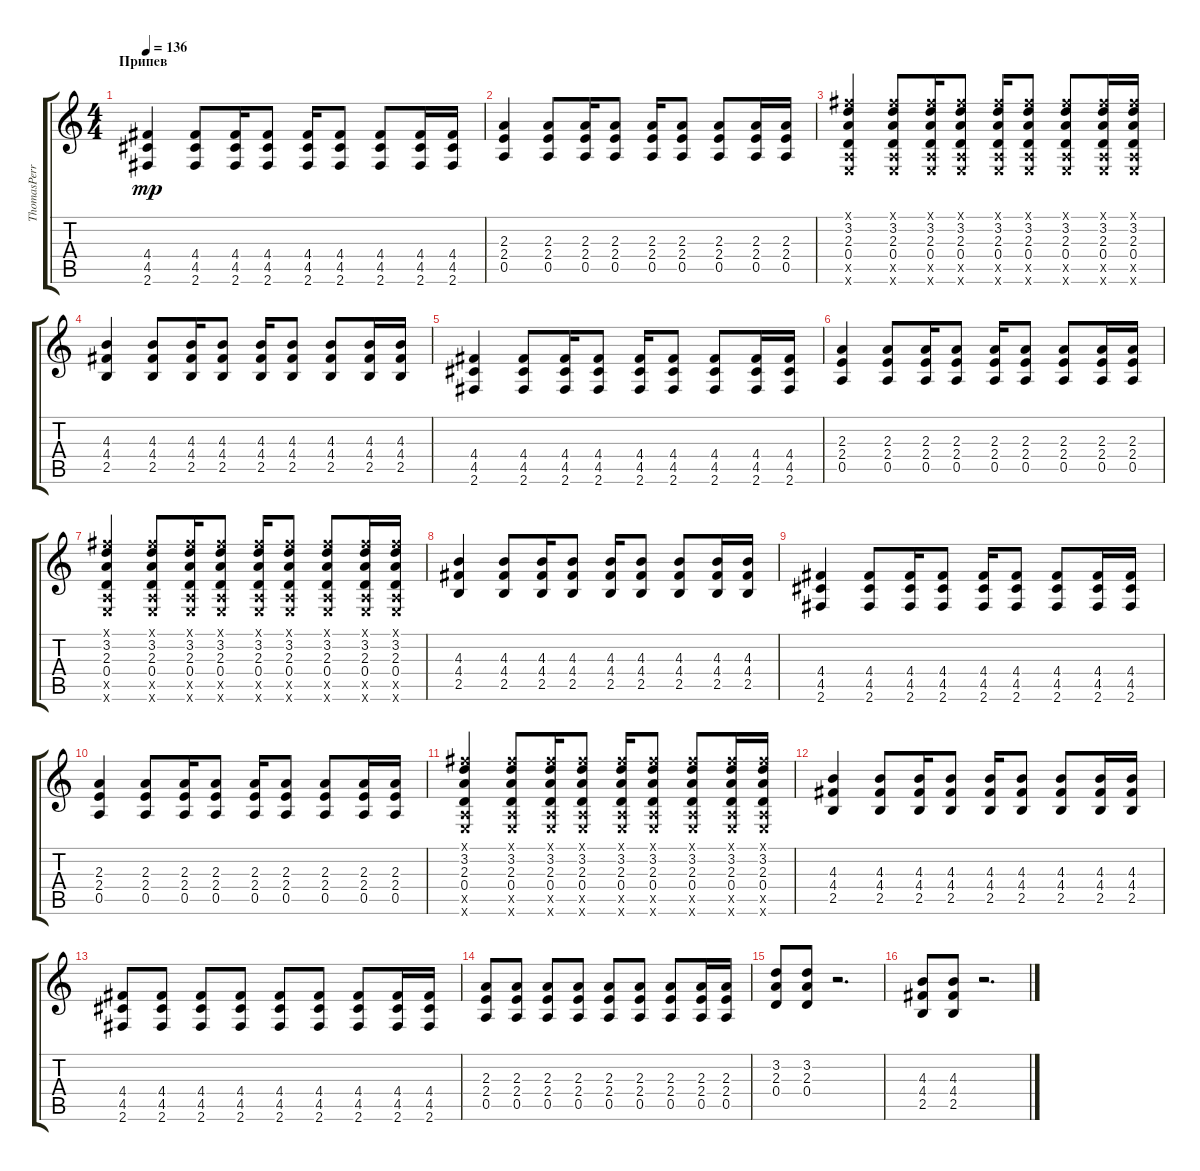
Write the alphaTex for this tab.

\track ("ThomasPerryMusic (easy)" "ThomasPerr") {mute instrument acousticguitarsteel}
\staff {score tabs}
\tuning (E4 B3 G3 D3 A2 E2) {hide}
\ts (4 4)
\section ("" "Припев")
\tempo 136
\clef g2
\ks c
(4.4 4.5 2.6).4{dy mp} (4.4 4.5 2.6).8 (4.4 4.5 2.6).16 (4.4 4.5 2.6).8 (4.4 4.5 2.6).16 (4.4 4.5 2.6).8 (4.4 4.5 2.6).8 (4.4 4.5 2.6).16 (4.4 4.5 2.6).16 |
(2.3 2.4 0.5).4 (2.3 2.4 0.5).8 (2.3 2.4 0.5).16 (2.3 2.4 0.5).8 (2.3 2.4 0.5).16 (2.3 2.4 0.5).8 (2.3 2.4 0.5).8 (2.3 2.4 0.5).16 (2.3 2.4 0.5).16 |
(2.1{x} 3.2 2.3 0.4 0.5{x} 0.6{x}).4 (2.1{x} 3.2 2.3 0.4 0.5{x} 0.6{x}).8 (2.1{x} 3.2 2.3 0.4 0.5{x} 0.6{x}).16 (2.1{x} 3.2 2.3 0.4 0.5{x} 0.6{x}).8 (2.1{x} 3.2 2.3 0.4 0.5{x} 0.6{x}).16 (2.1{x} 3.2 2.3 0.4 0.5{x} 0.6{x}).8 (2.1{x} 3.2 2.3 0.4 0.5{x} 0.6{x}).8 (2.1{x} 3.2 2.3 0.4 0.5{x} 0.6{x}).16 (2.1{x} 3.2 2.3 0.4 0.5{x} 0.6{x}).16 |
(4.3 4.4 2.5).4 (4.3 4.4 2.5).8 (4.3 4.4 2.5).16 (4.3 4.4 2.5).8 (4.3 4.4 2.5).16 (4.3 4.4 2.5).8 (4.3 4.4 2.5).8 (4.3 4.4 2.5).16 (4.3 4.4 2.5).16 |
(4.4 4.5 2.6).4 (4.4 4.5 2.6).8 (4.4 4.5 2.6).16 (4.4 4.5 2.6).8 (4.4 4.5 2.6).16 (4.4 4.5 2.6).8 (4.4 4.5 2.6).8 (4.4 4.5 2.6).16 (4.4 4.5 2.6).16 |
(2.3 2.4 0.5).4 (2.3 2.4 0.5).8 (2.3 2.4 0.5).16 (2.3 2.4 0.5).8 (2.3 2.4 0.5).16 (2.3 2.4 0.5).8 (2.3 2.4 0.5).8 (2.3 2.4 0.5).16 (2.3 2.4 0.5).16 |
(2.1{x} 3.2 2.3 0.4 0.5{x} 0.6{x}).4 (2.1{x} 3.2 2.3 0.4 0.5{x} 0.6{x}).8 (2.1{x} 3.2 2.3 0.4 0.5{x} 0.6{x}).16 (2.1{x} 3.2 2.3 0.4 0.5{x} 0.6{x}).8 (2.1{x} 3.2 2.3 0.4 0.5{x} 0.6{x}).16 (2.1{x} 3.2 2.3 0.4 0.5{x} 0.6{x}).8 (2.1{x} 3.2 2.3 0.4 0.5{x} 0.6{x}).8 (2.1{x} 3.2 2.3 0.4 0.5{x} 0.6{x}).16 (2.1{x} 3.2 2.3 0.4 0.5{x} 0.6{x}).16 |
(4.3 4.4 2.5).4 (4.3 4.4 2.5).8 (4.3 4.4 2.5).16 (4.3 4.4 2.5).8 (4.3 4.4 2.5).16 (4.3 4.4 2.5).8 (4.3 4.4 2.5).8 (4.3 4.4 2.5).16 (4.3 4.4 2.5).16 |
(4.4 4.5 2.6).4 (4.4 4.5 2.6).8 (4.4 4.5 2.6).16 (4.4 4.5 2.6).8 (4.4 4.5 2.6).16 (4.4 4.5 2.6).8 (4.4 4.5 2.6).8 (4.4 4.5 2.6).16 (4.4 4.5 2.6).16 |
(2.3 2.4 0.5).4 (2.3 2.4 0.5).8 (2.3 2.4 0.5).16 (2.3 2.4 0.5).8 (2.3 2.4 0.5).16 (2.3 2.4 0.5).8 (2.3 2.4 0.5).8 (2.3 2.4 0.5).16 (2.3 2.4 0.5).16 |
(2.1{x} 3.2 2.3 0.4 0.5{x} 0.6{x}).4 (2.1{x} 3.2 2.3 0.4 0.5{x} 0.6{x}).8 (2.1{x} 3.2 2.3 0.4 0.5{x} 0.6{x}).16 (2.1{x} 3.2 2.3 0.4 0.5{x} 0.6{x}).8 (2.1{x} 3.2 2.3 0.4 0.5{x} 0.6{x}).16 (2.1{x} 3.2 2.3 0.4 0.5{x} 0.6{x}).8 (2.1{x} 3.2 2.3 0.4 0.5{x} 0.6{x}).8 (2.1{x} 3.2 2.3 0.4 0.5{x} 0.6{x}).16 (2.1{x} 3.2 2.3 0.4 0.5{x} 0.6{x}).16 |
(4.3 4.4 2.5).4 (4.3 4.4 2.5).8 (4.3 4.4 2.5).16 (4.3 4.4 2.5).8 (4.3 4.4 2.5).16 (4.3 4.4 2.5).8 (4.3 4.4 2.5).8 (4.3 4.4 2.5).16 (4.3 4.4 2.5).16 |
(4.4 4.5 2.6).8 (4.4 4.5 2.6).8 (4.4 4.5 2.6).8 (4.4 4.5 2.6).8 (4.4 4.5 2.6).8 (4.4 4.5 2.6).8 (4.4 4.5 2.6).8 (4.4 4.5 2.6).16 (4.4 4.5 2.6).16 |
(2.3 2.4 0.5).8 (2.3 2.4 0.5).8 (2.3 2.4 0.5).8 (2.3 2.4 0.5).8 (2.3 2.4 0.5).8 (2.3 2.4 0.5).8 (2.3 2.4 0.5).8 (2.3 2.4 0.5).16 (2.3 2.4 0.5).16 |
(3.2 2.3 0.4).8 (3.2 2.3 0.4).8 r.2{d} |
(4.3 4.4 2.5).8 (4.3 4.4 2.5).8 r.2{d}
